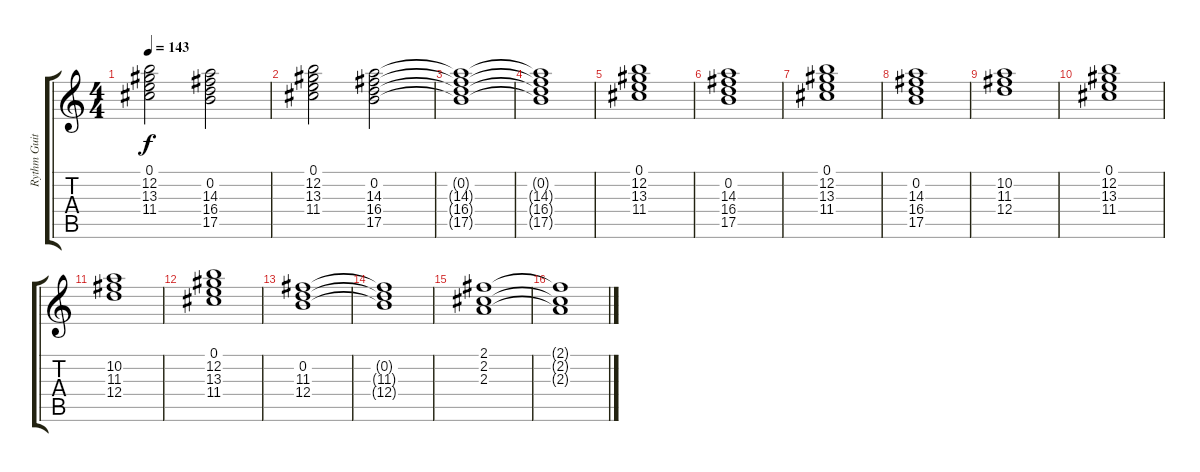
\track ("Rythm Guitar II (clean)" "Rythm Guit") {instrument acousticguitarsteel}
\staff {score tabs}
\tuning (E4 B3 G3 D3 A2 E2) {hide}
\ts (4 4)
\tempo 143
\clef g2
\ks c
(0.1 12.2 13.3 11.4).2{dy f} (0.2 14.3 16.4 17.5).2 |
(0.1 12.2 13.3 11.4).2 (0.2 14.3 16.4 17.5).2 |
(0.2{t} 14.3{t} 16.4{t} 17.5{t}).1 |
(0.2{t} 14.3{t} 16.4{t} 17.5{t}).1 |
(0.1 12.2 13.3 11.4).1 |
(0.2 14.3 16.4 17.5).1 |
(0.1 12.2 13.3 11.4).1 |
(0.2 14.3 16.4 17.5).1 |
(10.2 11.3 12.4).1 |
(0.1 12.2 13.3 11.4).1 |
(10.2 11.3 12.4).1 |
(0.1 12.2 13.3 11.4).1 |
(0.2 11.3 12.4).1 |
(0.2{t} 11.3{t} 12.4{t}).1 |
(2.1 2.2 2.3).1 |
(2.1{t} 2.2{t} 2.3{t}).1
